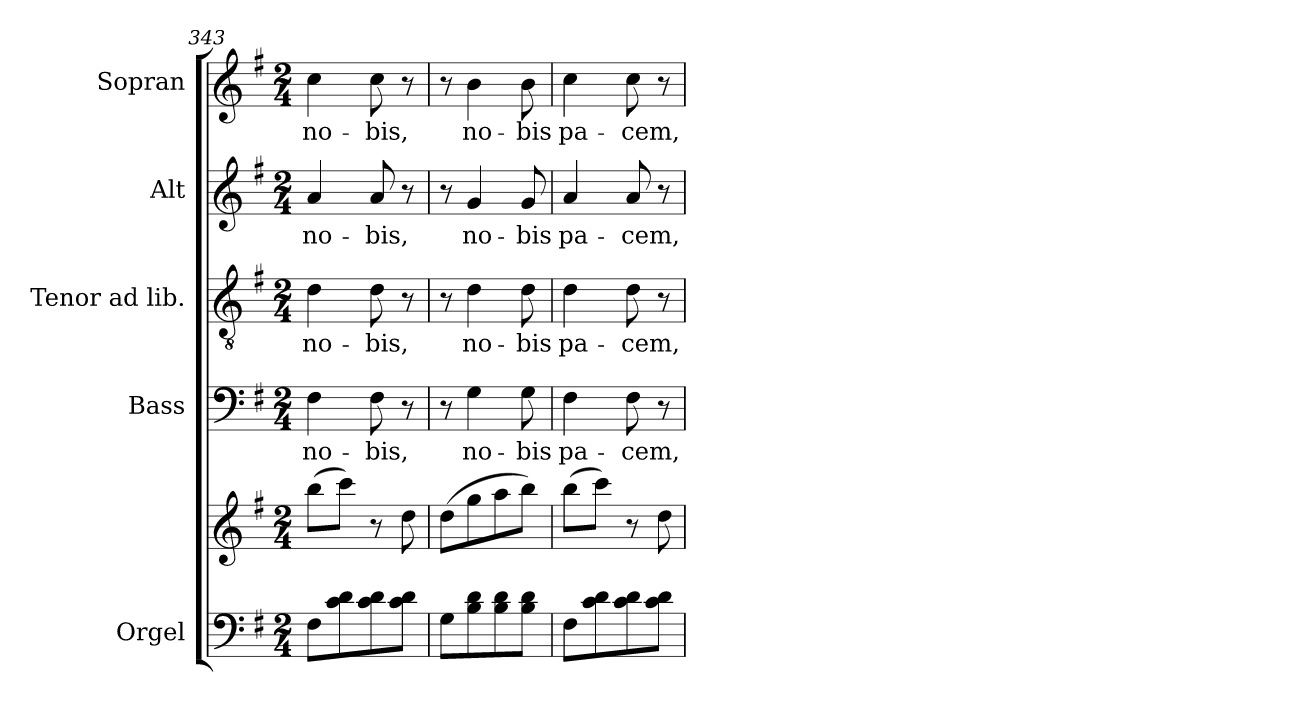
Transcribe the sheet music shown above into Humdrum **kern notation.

**kern	**kern	**kern	**text	**kern	**text	**kern	**text	**kern	**text
*part5	*part5	*part4	*part4	*part3	*part3	*part2	*part2	*part1	*part1
*staff6	*staff5	*staff4	*staff4	*staff3	*staff3	*staff2	*staff2	*staff1	*staff1
*I"Orgel	*	*I"Bass	*	*I"Tenor ad lib.	*	*I"Alt	*	*I"Sopran	*
*I'Org.	*	*I'B.	*	*I'T.	*	*I'A.	*	*I'S.	*
*clefF4	*clefG2	*clefF4	*	*clefGv2	*	*clefG2	*	*clefG2	*
*k[f#]	*k[f#]	*k[f#]	*	*k[f#]	*	*k[f#]	*	*k[f#]	*
*G:	*G:	*G:	*	*G:	*	*G:	*	*G:	*
*M2/4	*M2/4	*M2/4	*	*M2/4	*	*M2/4	*	*M2/4	*
=343	=343	=343	=343	=343	=343	=343	=343	=343	=343
!	!	!	!LO:LY:b	!	!LO:LY:b	!	!LO:LY:b	!	!LO:LY:b
8F#\L	(>8bb\L	4F#\	no-	4d\	no-	4a/	no-	4cc\	no-
8c\ 8d\	8ccc\J)	.	.	.	.	.	.	.	.
!	!	!	!LO:LY:b	!	!LO:LY:b	!	!LO:LY:b	!	!LO:LY:b
8c\ 8d\	8r	8F#\	-bis,	8d\	-bis,	8a/	-bis,	8cc\	-bis,
8c\ 8d\J	8dd\	8r	.	8r	.	8r	.	8r	.
=344	=344	=344	=344	=344	=344	=344	=344	=344	=344
8G\L	(>8dd\L	8r	.	8r	.	8r	.	8r	.
!	!	!	!LO:LY:b	!	!LO:LY:b	!	!LO:LY:b	!	!LO:LY:b
8B\ 8d\	8gg\	4G\	no-	4d\	no-	4g/	no-	4b\	no-
8B\ 8d\	8aa\	.	.	.	.	.	.	.	.
!	!	!	!LO:LY:b	!	!LO:LY:b	!	!LO:LY:b	!	!LO:LY:b
8B\ 8d\J	8bb\J)	8G\	-bis	8d\	-bis	8g/	-bis	8b\	-bis
=345	=345	=345	=345	=345	=345	=345	=345	=345	=345
!	!	!	!LO:LY:b	!	!LO:LY:b	!	!LO:LY:b	!	!LO:LY:b
8F#\L	(>8bb\L	4F#\	pa-	4d\	pa-	4a/	pa-	4cc\	pa-
8c\ 8d\	8ccc\J)	.	.	.	.	.	.	.	.
!	!	!	!LO:LY:b	!	!LO:LY:b	!	!LO:LY:b	!	!LO:LY:b
8c\ 8d\	8r	8F#\	-cem,	8d\	-cem,	8a/	-cem,	8cc\	-cem,
8c\ 8d\J	8dd\	8r	.	8r	.	8r	.	8r	.
=	=	=	=	=	=	=	=	=	=
*-	*-	*-	*-	*-	*-	*-	*-	*-	*-
